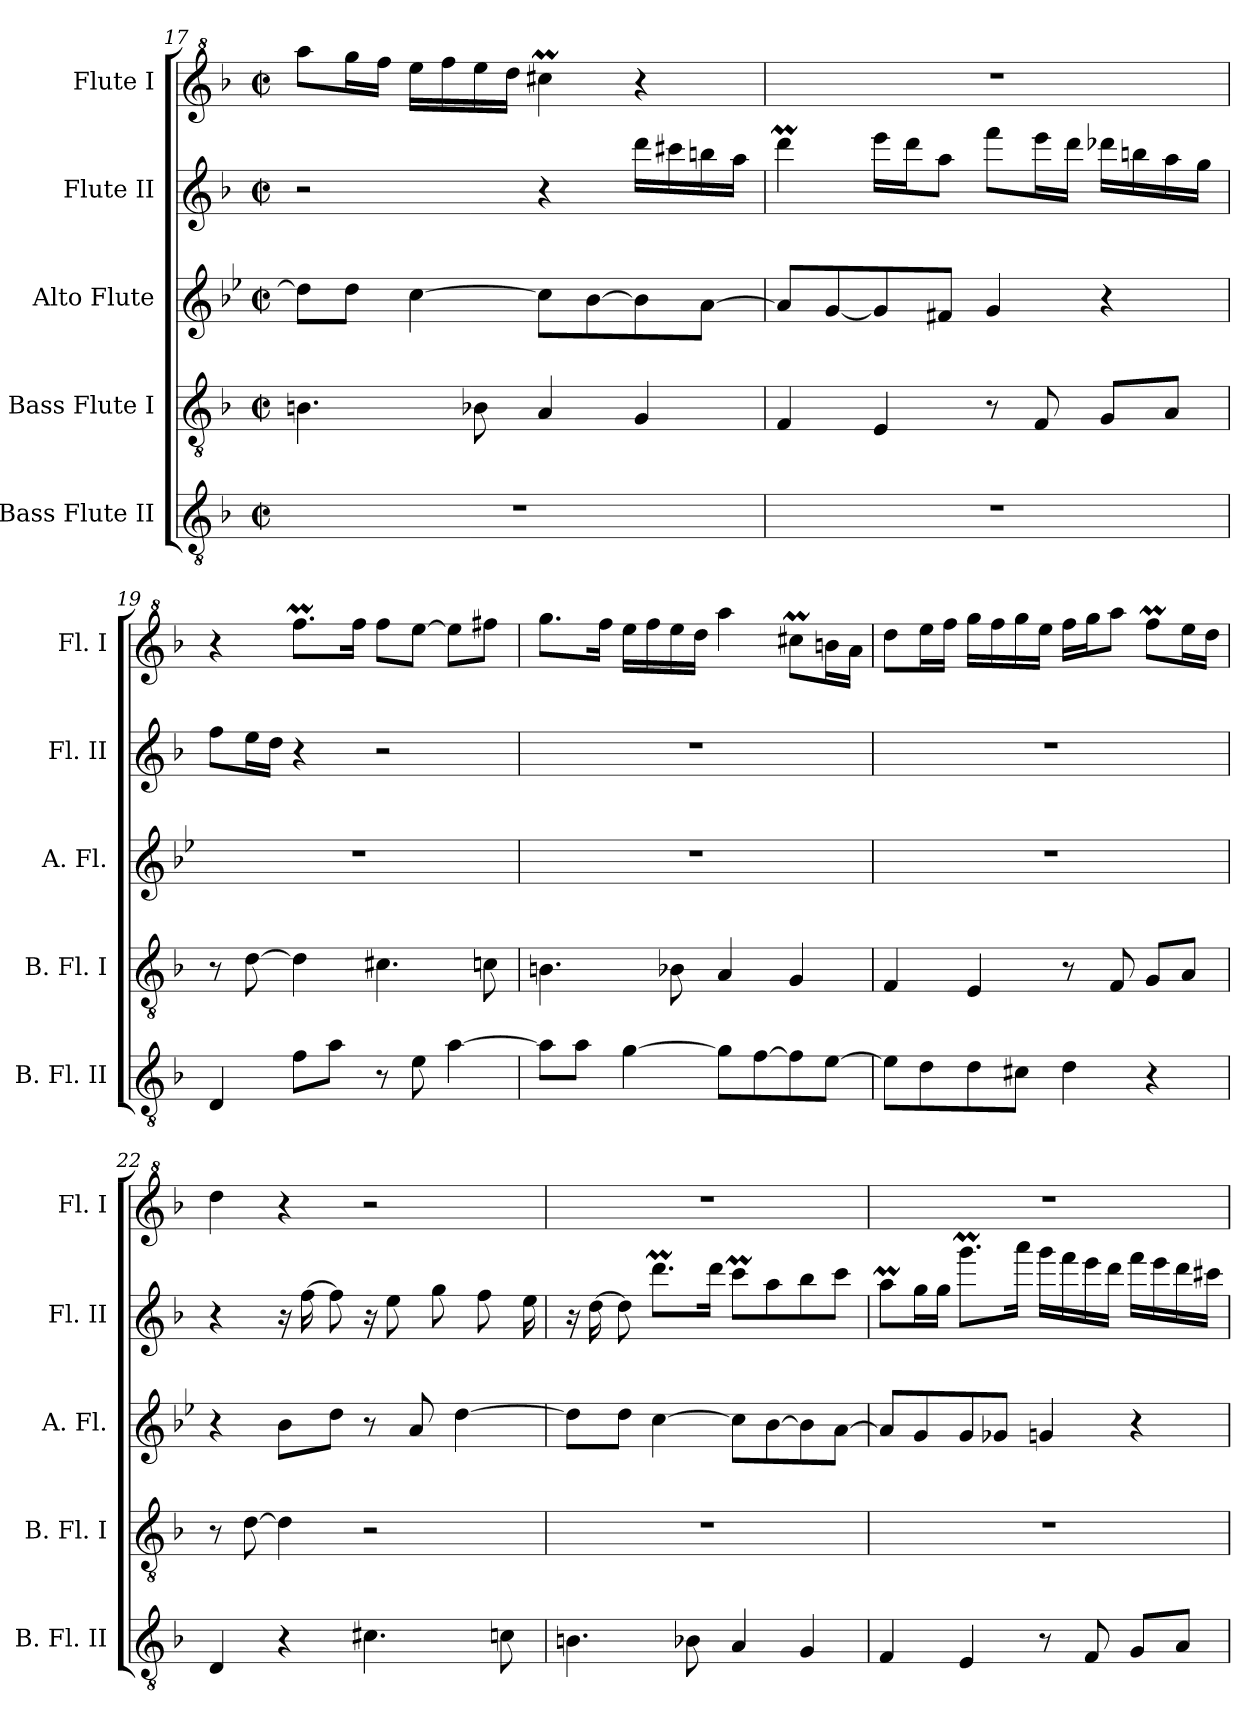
**kern	**kern	**kern	**kern	**kern
*part5	*part4	*part3	*part2	*part1
*staff5	*staff4	*staff3	*staff2	*staff1
*I"Bass Flute II	*I"Bass Flute I	*I"Alto Flute	*I"Flute II	*I"Flute I
*I'B. Fl. II	*I'B. Fl. I	*I'A. Fl.	*I'Fl. II	*I'Fl. I
!!LO:PB:g=z
*clefGv2	*clefGv2	*clefG2	*clefG2	*clefG^2
*	*	*ITrd3c5	*	*
*k[b-]	*k[b-]	*k[b-]	*k[b-]	*k[b-]
*M4/4	*M4/4	*M4/4	*M4/4	*M4/4
*met(c|)	*met(c|)	*met(c|)	*met(c|)	*met(c|)
=17	=17	=17	=17	=17
1r	4.Bn\	8a\L]	2r	8aaa\L
.	.	8a\J	.	16ggg\L
.	.	.	.	16fff\JJ
.	.	[4g\	.	16eee\LL
.	.	.	.	16fff\
.	8B-X\	.	.	16eee\
.	.	.	.	16ddd\JJ
.	4A/	8g\L]	4r	4ccc#Xm\
.	.	[8f\	.	.
.	4G/	8f\]	16ddd\LL	4r
.	.	.	16ccc#X\	.
.	.	[8e\J	16bbn\	.
.	.	.	16aa\JJ	.
=18	=18	=18	=18	=18
1r	4F/	8e/L]	4dddM\	1r
.	.	[8d/	.	.
.	4E/	8d/]	16eee\LL	.
.	.	.	16ddd\J	.
.	.	8c#X/J	8aa\J	.
.	8r	4d/	8fff\L	.
.	8F/	.	16eee\L	.
.	.	.	16ddd\JJ	.
.	8G/L	4r	16ddd-X\LL	.
.	.	.	16bbn\	.
.	8A/J	.	16aa\	.
.	.	.	16gg\JJ	.
!!LO:LB:g=z
=19	=19	=19	=19	=19
4D/	8r	1r	8ff\L	4r
.	[8d\	.	16ee\L	.
.	.	.	16dd\JJ	.
8f\L	4d\]	.	4r	8.fffM\L
8a\J	.	.	.	.
.	.	.	.	16fff\Jk
8r	4.c#X\	.	2r	8fff\L
8e\	.	.	.	[8eee\J
[4a\	.	.	.	8eee\L]
.	8cn\	.	.	8fff#X\J
=20	=20	=20	=20	=20
8a\L]	4.Bn\	1r	1r	8.ggg\L
8a\J	.	.	.	.
.	.	.	.	16fff\Jk
[4g\	.	.	.	16eee\LL
.	.	.	.	16fff\
.	8B-X\	.	.	16eee\
.	.	.	.	16ddd\JJ
8g\L]	4A/	.	.	4aaa\
[8f\	.	.	.	.
8f\]	4G/	.	.	8ccc#Xm\L
[8e\J	.	.	.	16bbn\L
.	.	.	.	16aa\JJ
=21	=21	=21	=21	=21
8e\L]	4F/	1r	1r	8ddd\L
8d\	.	.	.	16eee\L
.	.	.	.	16fff\JJ
8d\	4E/	.	.	16ggg\LL
.	.	.	.	16fff\
8c#X\J	.	.	.	16ggg\
.	.	.	.	16eee\JJ
4d\	8r	.	.	16fff\LL
.	.	.	.	16ggg\J
.	8F/	.	.	8aaa\J
4r	8G/L	.	.	8fffM\L
.	8A/J	.	.	16eee\L
.	.	.	.	16ddd\JJ
!!LO:LB:g=z
=22	=22	=22	=22	=22
4D/	8r	4r	4r	4ddd\
.	[8d\	.	.	.
4r	4d\]	8f\L	16r	4r
.	.	.	[16ff\	.
.	.	8a\J	8ff\]	.
4.c#X\	2r	8r	16r	2r
.	.	.	8ee\	.
.	.	8e/	.	.
.	.	.	8gg\	.
.	.	[4a\	.	.
.	.	.	8ff\	.
8cn\	.	.	.	.
.	.	.	16ee\	.
=23	=23	=23	=23	=23
4.Bn\	1r	8a\L]	16r	1r
.	.	.	[16dd\	.
.	.	8a\J	8dd\]	.
.	.	[4g\	8.dddM\L	.
8B-X\	.	.	.	.
.	.	.	16ddd\Jk	.
4A/	.	8g\L]	8cccM\L	.
.	.	[8f\	8aa\	.
4G/	.	8f\]	8bb-\	.
.	.	[8e\J	8ccc\J	.
=24	=24	=24	=24	=24
4F/	1r	8e/L]	8aam\L	1r
.	.	8d/	16gg\L	.
.	.	.	16gg\JJ	.
4E/	.	8d/	8.gggM\L	.
.	.	8d-X/J	.	.
.	.	.	16aaa\Jk	.
8r	.	4dn/	16ggg\LL	.
.	.	.	16fff\	.
8F/	.	.	16eee\	.
.	.	.	16ddd\JJ	.
8G/L	.	4r	16fff\LL	.
.	.	.	16eee\	.
8A/J	.	.	16ddd\	.
.	.	.	16ccc#X\JJ	.
=	=	=	=	=
*-	*-	*-	*-	*-
